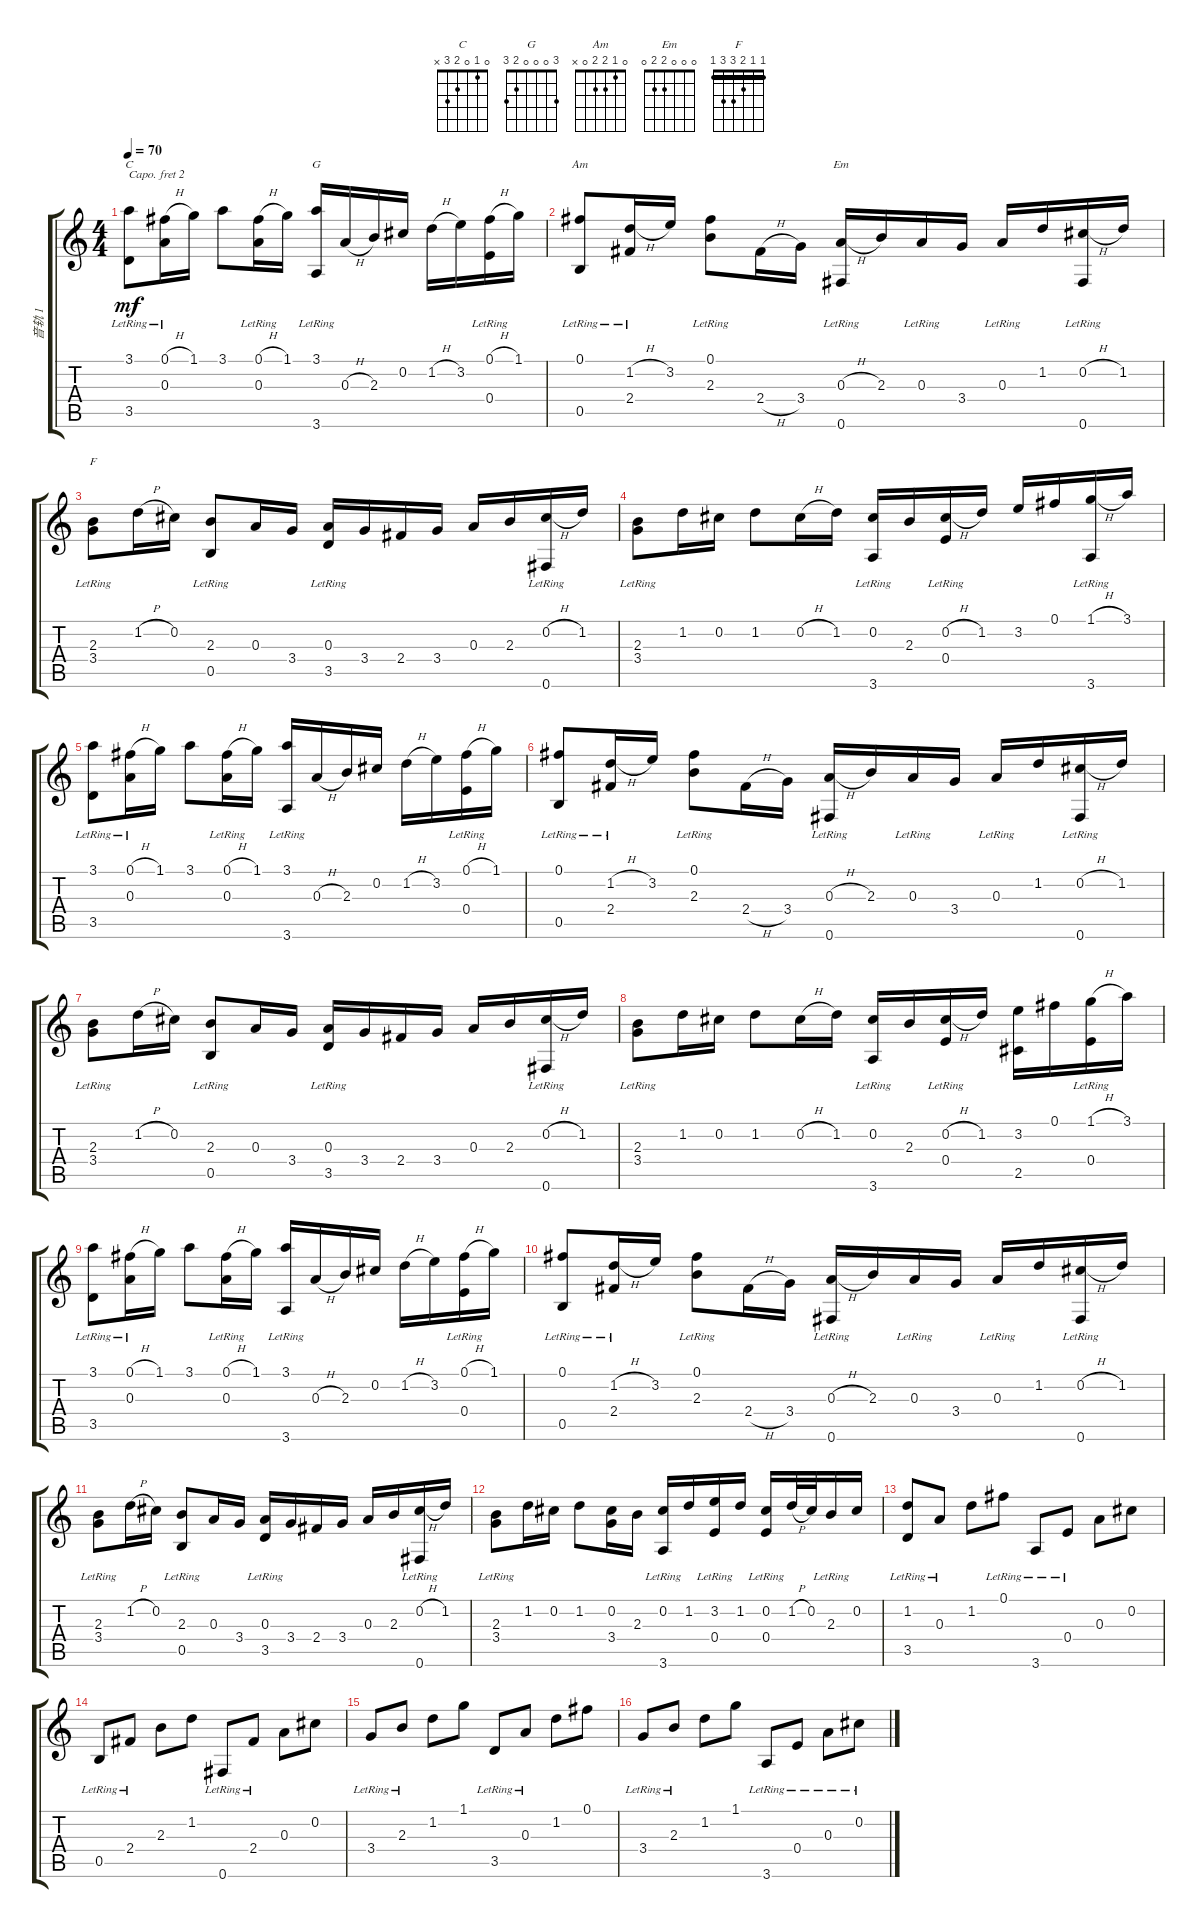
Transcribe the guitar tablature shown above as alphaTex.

\track ("音轨 1" "音轨 1") {instrument acousticguitarsteel}
\staff {score tabs}
\capo 2
\tuning (E4 B3 G3 D3 A2 E2) {hide}
\chord ("C" 0 1 0 2 3 x)
\chord ("G" 3 0 0 0 2 3)
\chord ("Am" 0 1 2 2 0 x)
\chord ("Em" 0 0 0 2 2 0)
\chord ("F" 1 1 2 3 3 1) {barre 1}
\ts (4 4)
\tempo 70
\clef g2
\ks c
(3.1 3.5{lr}).8{ch "C" dy mf} (0.1{h} 0.3{lr}).16 1.1.16 3.1.8 (0.1{h} 0.3{lr}).16 1.1.16 (3.1{lr} 3.6{lr}).16{ch "G"} 0.3{h}.16 2.3.16 0.2.16 1.2{h}.16 3.2.16 (0.1{h} 0.4{lr}).16 1.1.16 |
(0.1{lr} 0.5{lr}).8{ch "Am"} (1.2{h} 2.4{lr}).16 3.2.16 (0.1{lr} 2.3{lr}).8 2.4{h}.16 3.4.16 (0.3{h} 0.6{lr}).16{ch "Em"} 2.3.16 0.3{lr}.16 3.4.16 0.3{lr}.16 1.2.16 (0.2{h} 0.6{lr}).16 1.2.16 |
(2.3{lr} 3.4{lr}).8{ch "F"} 1.2{h}.16 0.2.16 (2.3 0.5{lr}).8 0.3.16 3.4.16 (0.3{lr} 3.5{lr}).16 3.4.16 2.4.16 3.4.16 0.3.16 2.3.16 (0.2{h} 0.6{lr}).16 1.2.16 |
(2.3{lr} 3.4{lr}).8 1.2.16 0.2.16 1.2.8 0.2{h}.16 1.2.16 (0.2 3.6{lr}).16 2.3.16 (0.2{h} 0.4{lr}).16 1.2.16 3.2.16 0.1.16 (1.1{h} 3.6{lr}).16 3.1.16 |
(3.1 3.5{lr}).8 (0.1{h} 0.3{lr}).16 1.1.16 3.1.8 (0.1{h} 0.3{lr}).16 1.1.16 (3.1{lr} 3.6{lr}).16 0.3{h}.16 2.3.16 0.2.16 1.2{h}.16 3.2.16 (0.1{h} 0.4{lr}).16 1.1.16 |
(0.1{lr} 0.5{lr}).8 (1.2{h} 2.4{lr}).16 3.2.16 (0.1{lr} 2.3{lr}).8 2.4{h}.16 3.4.16 (0.3{h} 0.6{lr}).16 2.3.16 0.3{lr}.16 3.4.16 0.3{lr}.16 1.2.16 (0.2{h} 0.6{lr}).16 1.2.16 |
(2.3{lr} 3.4{lr}).8 1.2{h}.16 0.2.16 (2.3 0.5{lr}).8 0.3.16 3.4.16 (0.3{lr} 3.5{lr}).16 3.4.16 2.4.16 3.4.16 0.3.16 2.3.16 (0.2{h} 0.6{lr}).16 1.2.16 |
(2.3{lr} 3.4{lr}).8 1.2.16 0.2.16 1.2.8 0.2{h}.16 1.2.16 (0.2 3.6{lr}).16 2.3.16 (0.2{h} 0.4{lr}).16 1.2.16 (3.2 2.5).16 0.1.16 (1.1{h} 0.4{lr}).16 3.1.16 |
(3.1 3.5{lr}).8 (0.1{h} 0.3{lr}).16 1.1.16 3.1.8 (0.1{h} 0.3{lr}).16 1.1.16 (3.1{lr} 3.6{lr}).16 0.3{h}.16 2.3.16 0.2.16 1.2{h}.16 3.2.16 (0.1{h} 0.4{lr}).16 1.1.16 |
(0.1{lr} 0.5{lr}).8 (1.2{h} 2.4{lr}).16 3.2.16 (0.1{lr} 2.3{lr}).8 2.4{h}.16 3.4.16 (0.3{h} 0.6{lr}).16 2.3.16 0.3{lr}.16 3.4.16 0.3{lr}.16 1.2.16 (0.2{h} 0.6{lr}).16 1.2.16 |
(2.3{lr} 3.4{lr}).8 1.2{h}.16 0.2.16 (2.3 0.5{lr}).8 0.3.16 3.4.16 (0.3{lr} 3.5{lr}).16 3.4.16 2.4.16 3.4.16 0.3.16 2.3.16 (0.2{h} 0.6{lr}).16 1.2.16 |
(2.3{lr} 3.4{lr}).8 1.2.16 0.2.16 1.2.8 (0.2 3.4).16 2.3.16 (0.2 3.6{lr}).16 1.2.16 (3.2 0.4{lr}).16 1.2.16 (0.2{lr} 0.4{lr}).16 1.2{h}.32 0.2.32 2.3{lr}.16 0.2.16 |
(1.2{lr} 3.5{lr}).8 0.3{lr}.8 1.2.8 0.1{lr}.8 3.6{lr}.8 0.4{lr}.8 0.3.8 0.2.8 |
0.5{lr}.8 2.4{lr}.8 2.3.8 1.2.8 0.6{lr}.8 2.4{lr}.8 0.3.8 0.2.8 |
3.4{lr}.8 2.3{lr}.8 1.2.8 1.1.8 3.5{lr}.8 0.3{lr}.8 1.2.8 0.1.8 |
3.4{lr}.8 2.3{lr}.8 1.2.8 1.1.8 3.6{lr}.8 0.4{lr}.8 0.3{lr}.8 0.2{lr}.8
